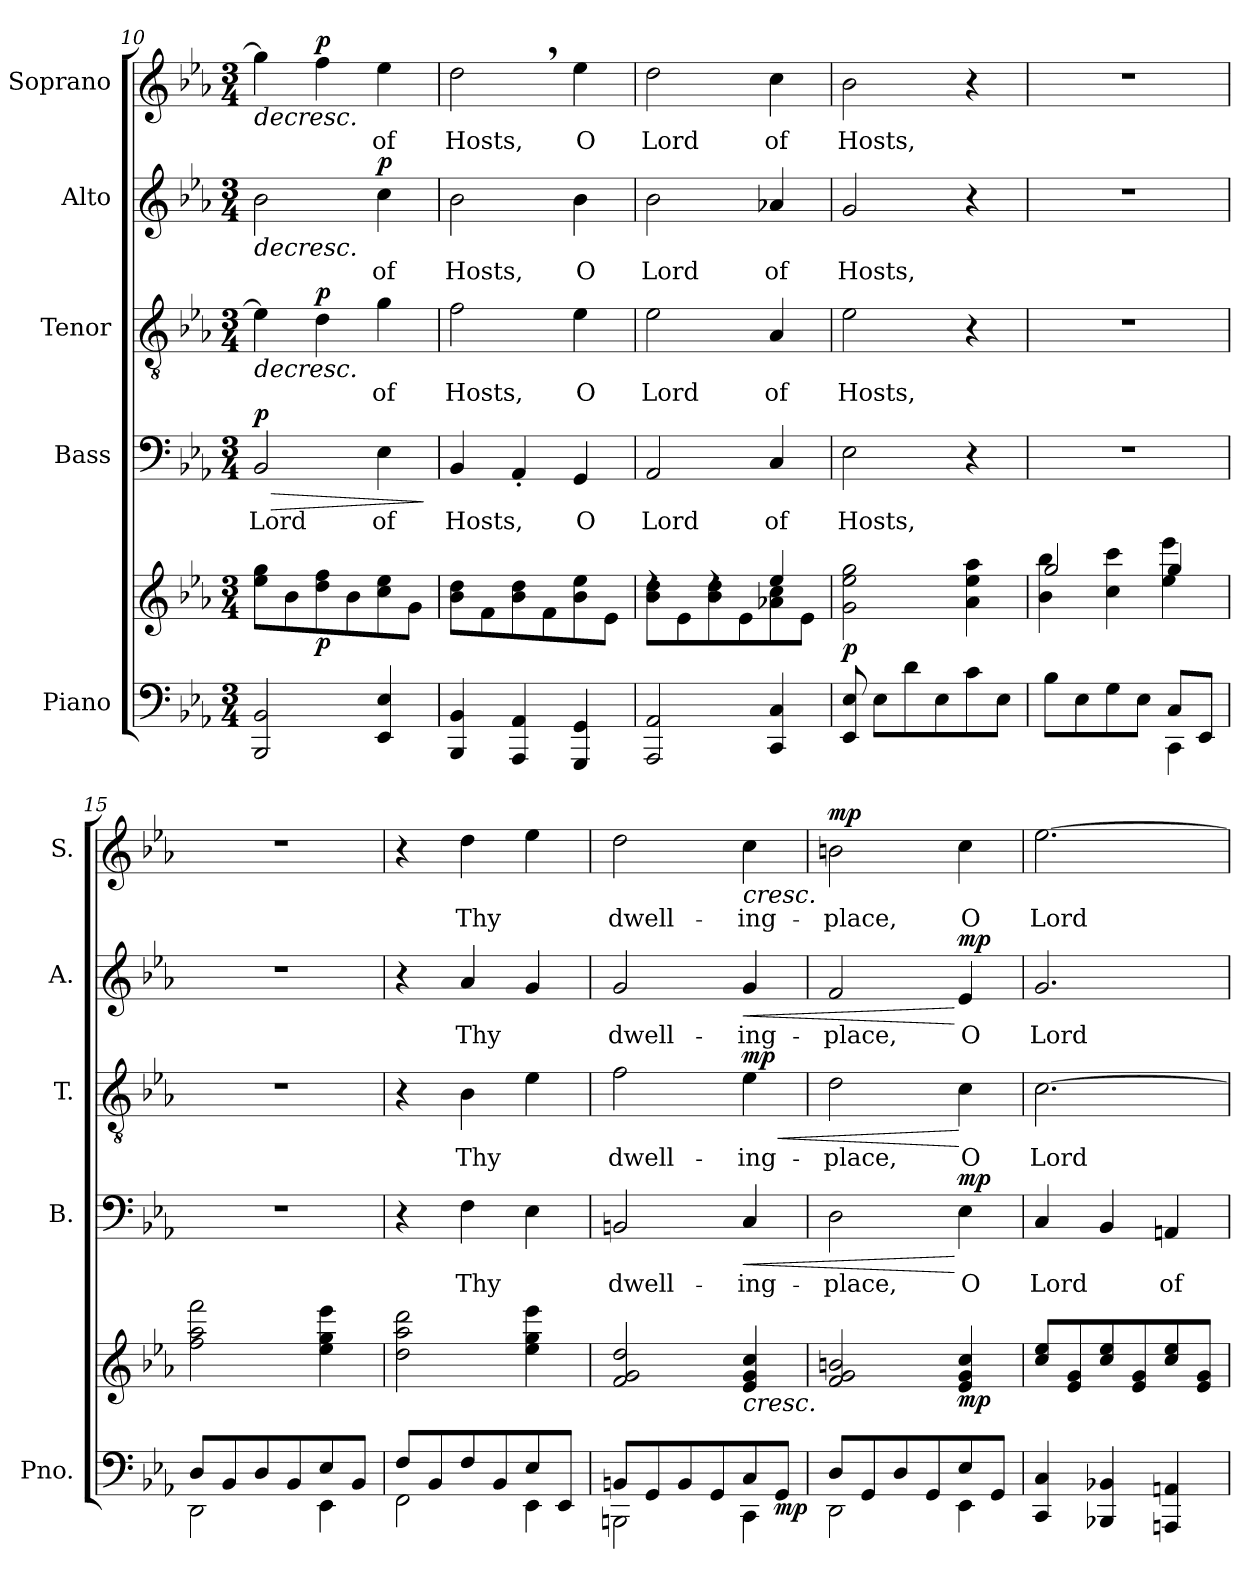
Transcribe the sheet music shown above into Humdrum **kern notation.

**kern	**kern	**dynam	**kern	**text	**dynam	**kern	**text	**dynam	**kern	**text	**dynam	**kern	**text	**dynam
*part5	*part5	*part5	*part4	*part4	*part4	*part3	*part3	*part3	*part2	*part2	*part2	*part1	*part1	*part1
*staff6	*staff5	*staff5/6	*staff4	*staff4	*staff4	*staff3	*staff3	*staff3	*staff2	*staff2	*staff2	*staff1	*staff1	*staff1
*I"Piano	*	*	*I"Bass	*	*	*I"Tenor	*	*	*I"Alto	*	*	*I"Soprano	*	*
*I'Pno.	*	*	*I'B.	*	*	*I'T.	*	*	*I'A.	*	*	*I'S.	*	*
*clefF4	*clefG2	*	*clefF4	*	*	*clefGv2	*	*	*clefG2	*	*	*clefG2	*	*
*k[b-e-a-]	*k[b-e-a-]	*	*k[b-e-a-]	*	*	*k[b-e-a-]	*	*	*k[b-e-a-]	*	*	*k[b-e-a-]	*	*
*M3/4	*M3/4	*	*M3/4	*	*	*M3/4	*	*	*M3/4	*	*	*M3/4	*	*
=10	=10	=10	=10	=10	=10	=10	=10	=10	=10	=10	=10	=10	=10	=10
!	!	!	!	!LO:LY:b	!LO:HP:b	!	!	!LO:HP:b	!	!	!LO:HP:b	!	!	!LO:HP:b
!	!	!	!	!	!LO:DY:n=1:a	!	!	!	!	!	!	!	!	!
2BBB-/ 2BB-/	8ee-\ 8gg\L	.	2BB-/	Lord	> p	4e-\]	.	>	2b-\	.	>	4gg\]	.	>
.	8b-\	.	.	.	.	.	.	.	.	.	.	.	.	.
!	!	!LO:DY:b	!	!	!	!	!	!LO:DY:a	!	!	!	!	!	!LO:DY:a
.	8dd\ 8ff\	p	.	.	.	4d\	.	p	.	.	.	4ff\	.	p
.	8b-\	.	.	.	.	.	.	.	.	.	.	.	.	.
!	!	!	!	!LO:LY:b	!	!	!LO:LY:b	!	!	!LO:LY:b	!LO:DY:a	!	!LO:LY:b	!
4EE-/ 4E-/	8cc\ 8ee-\	.	4E-\	of	.	4g\	of	.	4cc\	of	p	4ee-\	of	.
.	8g\J	.	.	.	.	.	.	.	.	.	.	.	.	.
.	.	.	.	.	]	.	.	]	.	.	]	.	.	]
=11	=11	=11	=11	=11	=11	=11	=11	=11	=11	=11	=11	=11	=11	=11
!	!	!	!	!LO:LY:b	!	!	!LO:LY:b	!	!	!LO:LY:b	!	!	!LO:LY:b	!
4BBB-/ 4BB-/	8b-\ 8dd\L	.	4BB-/	Hosts,	.	2f\	Hosts,	.	2b-\	Hosts,	.	2dd,\	Hosts,	.
.	8f\	.	.	.	.	.	.	.	.	.	.	.	.	.
4AAA-/ 4AA-/	8b-\ 8dd\	.	4AA-'/	.	.	.	.	.	.	.	.	.	.	.
.	8f\	.	.	.	.	.	.	.	.	.	.	.	.	.
!	!	!	!	!LO:LY:b	!	!	!LO:LY:b	!	!	!LO:LY:b	!	!	!LO:LY:b	!
4GGG/ 4GG/	8b-\ 8ee-\	.	4GG/	O	.	4e-\	O	.	4b-\	O	.	4ee-\	O	.
.	8e-\J	.	.	.	.	.	.	.	.	.	.	.	.	.
=12	=12	=12	=12	=12	=12	=12	=12	=12	=12	=12	=12	=12	=12	=12
*	*^	*	*	*	*	*	*	*	*	*	*	*	*	*
!	!	!	!	!	!LO:LY:b	!	!	!LO:LY:b	!	!	!LO:LY:b	!	!	!LO:LY:b	!
2AAA-/ 2AA-/	4rdd	8b-\ 8dd\L	.	2AA-/	Lord	.	2e-\	Lord	.	2b-\	Lord	.	2dd\	Lord	.
.	.	8e-\	.	.	.	.	.	.	.	.	.	.	.	.	.
.	4rdd	8b-\ 8dd\	.	.	.	.	.	.	.	.	.	.	.	.	.
.	.	8e-\	.	.	.	.	.	.	.	.	.	.	.	.	.
!	!	!	!	!	!LO:LY:b	!	!	!LO:LY:b	!	!	!LO:LY:b	!	!	!LO:LY:b	!
4CC/ 4C/	4ee-/	8a-X\ 8cc\	.	4C/	of	.	4A-/	of	.	4a-X/	of	.	4cc\	of	.
.	.	8e-\J	.	.	.	.	.	.	.	.	.	.	.	.	.
!!LO:PB:g=z
=13	=13	=13	=13	=13	=13	=13	=13	=13	=13	=13	=13	=13	=13	=13	=13
!	!	!	!LO:DY:b	!	!LO:LY:b	!	!	!LO:LY:b	!	!	!LO:LY:b	!	!	!LO:LY:b	!
*	*v	*v	*	*	*	*	*	*	*	*	*	*	*	*	*
8EE-/ 8E-/	2g\ 2ee-\ 2gg\	p	2E-\	Hosts,	.	2e-\	Hosts,	.	2g/	Hosts,	.	2b-\	Hosts,	.
8E-\L	.	.	.	.	.	.	.	.	.	.	.	.	.	.
8d\	.	.	.	.	.	.	.	.	.	.	.	.	.	.
8E-\	.	.	.	.	.	.	.	.	.	.	.	.	.	.
8c\	4a-\ 4ee-\ 4aa-\	.	4r	.	.	4r	.	.	4r	.	.	4r	.	.
8E-\J	.	.	.	.	.	.	.	.	.	.	.	.	.	.
=14	=14	=14	=14	=14	=14	=14	=14	=14	=14	=14	=14	=14	=14	=14
*^	*^	*	*	*	*	*	*	*	*	*	*	*	*	*
8B-\L	2ryy	2gg/	4b-\ 4bb-\	.	2.r	.	.	2.r	.	.	2.r	.	.	2.r	.	.
8E-\	.	.	.	.	.	.	.	.	.	.	.	.	.	.	.	.
8G\	.	.	4cc\ 4ccc\	.	.	.	.	.	.	.	.	.	.	.	.	.
8E-\J	.	.	.	.	.	.	.	.	.	.	.	.	.	.	.	.
8C/L	4CC\	4gg/	4ee-\ 4eee-\	.	.	.	.	.	.	.	.	.	.	.	.	.
8EE-/J	.	.	.	.	.	.	.	.	.	.	.	.	.	.	.	.
*	*	*v	*v	*	*	*	*	*	*	*	*	*	*	*	*	*
=15	=15	=15	=15	=15	=15	=15	=15	=15	=15	=15	=15	=15	=15	=15	=15
8D/L	2DD\	2ff\ 2aa-\ 2fff\	.	2.r	.	.	2.r	.	.	2.r	.	.	2.r	.	.
8BB-/	.	.	.	.	.	.	.	.	.	.	.	.	.	.	.
8D/	.	.	.	.	.	.	.	.	.	.	.	.	.	.	.
8BB-/	.	.	.	.	.	.	.	.	.	.	.	.	.	.	.
8E-/	4EE-\	4ee-\ 4gg\ 4eee-\	.	.	.	.	.	.	.	.	.	.	.	.	.
8BB-/J	.	.	.	.	.	.	.	.	.	.	.	.	.	.	.
=16	=16	=16	=16	=16	=16	=16	=16	=16	=16	=16	=16	=16	=16	=16	=16
8F/L	2FF\	2dd\ 2aa-\ 2ddd\	.	4r	.	.	4r	.	.	4r	.	.	4r	.	.
8BB-/	.	.	.	.	.	.	.	.	.	.	.	.	.	.	.
!	!	!	!	!	!LO:LY:b	!	!	!LO:LY:b	!	!	!LO:LY:b	!	!	!LO:LY:b	!
8F/	.	.	.	4F\	Thy	.	4B-\	Thy	.	4a-/	Thy	.	4dd\	Thy	.
8BB-/	.	.	.	.	.	.	.	.	.	.	.	.	.	.	.
8E-/	4EE-\	4ee-\ 4gg\ 4eee-\	.	4E-\	.	.	4e-\	.	.	4g/	.	.	4ee-\	.	.
8EE-/J	.	.	.	.	.	.	.	.	.	.	.	.	.	.	.
=17	=17	=17	=17	=17	=17	=17	=17	=17	=17	=17	=17	=17	=17	=17	=17
!	!	!	!	!	!LO:LY:b	!	!	!LO:LY:b	!	!	!LO:LY:b	!	!	!LO:LY:b	!
8BBn/L	2BBBn\	2f/ 2g/ 2dd/	.	2BBn/	dwell-	.	2f\	dwell-	.	2g/	dwell-	.	2dd\	dwell-	.
8GG/	.	.	.	.	.	.	.	.	.	.	.	.	.	.	.
8BB/	.	.	.	.	.	.	.	.	.	.	.	.	.	.	.
8GG/	.	.	.	.	.	.	.	.	.	.	.	.	.	.	.
!	!	!	!LO:HP:b	!	!LO:LY:b	!LO:HP:b	!	!LO:LY:b	!LO:HP:b	!	!LO:LY:b	!LO:HP:b	!	!LO:LY:b	!LO:HP:b
!	!	!	!	!	!	!	!	!	!LO:DY:n=1:a	!	!	!	!	!	!
8C/	4CC\	4e-/ 4g/ 4cc/	<	4C/	-ing-	<	4e-\	-ing-	< mp	4g/	-ing-	<	4cc\	-ing-	<
!	!	!	!LO:DY:b=2	!	!	!	!	!	!	!	!	!	!	!	!
8GG/J	.	.	mp	.	.	.	.	.	.	.	.	.	.	.	.
=18	=18	=18	=18	=18	=18	=18	=18	=18	=18	=18	=18	=18	=18	=18	=18
!	!	!	!	!	!LO:LY:b	!	!	!LO:LY:b	!	!	!LO:LY:b	!	!	!LO:LY:b	!LO:DY:a
8D/L	2DD\	2f/ 2g/ 2bn/	.	2D\	-place,	.	2d\	-place,	.	2f/	-place,	.	2bn\	-place,	mp
8GG/	.	.	.	.	.	.	.	.	.	.	.	.	.	.	.
8D/	.	.	.	.	.	.	.	.	.	.	.	.	.	.	.
8GG/	.	.	.	.	.	.	.	.	.	.	.	.	.	.	.
!	!	!	!LO:DY:n=1:b	!	!LO:LY:b	!LO:DY:n=1:a	!	!LO:LY:b	!	!	!LO:LY:b	!LO:DY:n=1:a	!	!LO:LY:b	!
8E-/	4EE-\	4e-/ 4g/ 4cc/	[ mp	4E-\	O	[ mp	4c\	O	[	4e-/	O	[ mp	4cc\	O	[
8GG/J	.	.	.	.	.	.	.	.	.	.	.	.	.	.	.
*v	*v	*	*	*	*	*	*	*	*	*	*	*	*	*	*
=19	=19	=19	=19	=19	=19	=19	=19	=19	=19	=19	=19	=19	=19	=19
!	!	!	!	!LO:LY:b	!	!	!LO:LY:b	!	!	!LO:LY:b	!	!	!LO:LY:b	!
4CC/ 4C/	8cc/ 8ee-/L	.	4C/	Lord	.	[2.c\	Lord	.	2.g/	Lord	.	[2.ee-\	Lord	.
.	8e-/ 8g/	.	.	.	.	.	.	.	.	.	.	.	.	.
4BBB-X/ 4BB-X/	8cc/ 8ee-/	.	4BB-/	.	.	.	.	.	.	.	.	.	.	.
.	8e-/ 8g/	.	.	.	.	.	.	.	.	.	.	.	.	.
!	!	!	!	!LO:LY:b	!	!	!	!	!	!	!	!	!	!
4AAAn/ 4AAn/	8cc/ 8ee-/	.	4AAn/	of	.	.	.	.	.	.	.	.	.	.
.	8e-/ 8g/J	.	.	.	.	.	.	.	.	.	.	.	.	.
=	=	=	=	=	=	=	=	=	=	=	=	=	=	=
*-	*-	*-	*-	*-	*-	*-	*-	*-	*-	*-	*-	*-	*-	*-
